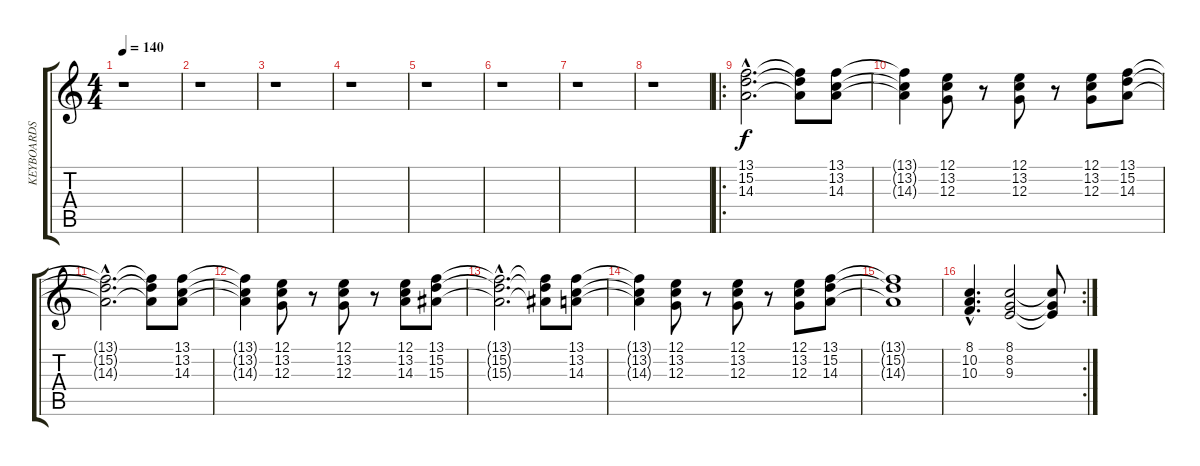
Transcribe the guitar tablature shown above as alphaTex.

\track ("KEYBOARDS 1" "KEYBOARDS ") {instrument stringensemble1}
\staff {score tabs}
\tuning (E4 B3 G3 D3 A2 E2) {hide}
\ts (4 4)
\tempo 140
\clef g2
\ks c
r.1{dy f} |
r.1 |
r.1 |
r.1 |
r.1 |
r.1 |
r.1 |
r.1 |
\ro
(13.1{hac} 15.2{hac} 14.3{hac}).2{d} (13.1{t} 15.2{t} 14.3{t}).8 (13.1 13.2 14.3).8 |
(13.1{t} 13.2{t} 14.3{t}).4 (12.1 13.2 12.3).8 r.8 (12.1 13.2 12.3).8 r.8 (12.1 13.2 12.3).8 (13.1 15.2 14.3).8 |
(13.1{hac t} 15.2{hac t} 14.3{hac t}).2{d} (13.1{t} 15.2{t} 14.3{t}).8 (13.1 13.2 14.3).8 |
(13.1{t} 13.2{t} 14.3{t}).4 (12.1 13.2 12.3).8 r.8 (12.1 13.2 12.3).8 r.8 (12.1 13.2 14.3).8 (13.1 15.2 15.3).8 |
(13.1{hac t} 15.2{hac t} 15.3{hac t}).2{d} (13.1{t} 15.2{t} 15.3{t}).8 (13.1 13.2 14.3).8 |
(13.1{t} 13.2{t} 14.3{t}).4 (12.1 13.2 12.3).8 r.8 (12.1 13.2 12.3).8 r.8 (12.1 13.2 12.3).8 (13.1 15.2 14.3).8 |
(13.1{t} 15.2{t} 14.3{t}).1 |
\rc 2
(8.1{hac} 10.2{hac} 10.3{hac}).4{d} (8.1 8.2 9.3).2 (8.1{t} 8.2{t} 9.3{t}).8
